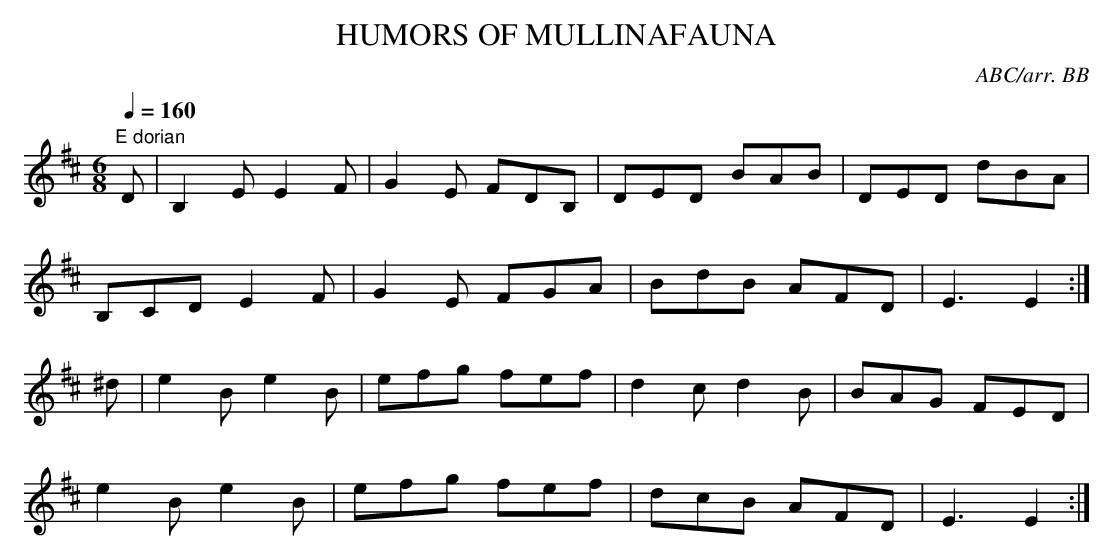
X:1
T:HUMORS OF MULLINAFAUNA
C:ABC/arr. BB
Q:1/4=160
L:1/8
M:6/8
K:D % source key: Am
"E dorian"
D|B,2E E2F|G2E FDB,|DED BAB|DED dBA|
B,CD E2F|G2E FGA|BdB AFD|E3 E2 :|
^d|e2B e2B|efg fef|d2c d2B|BAG FED|
e2B e2B|efg fef|dcB AFD|E3 E2 :|
